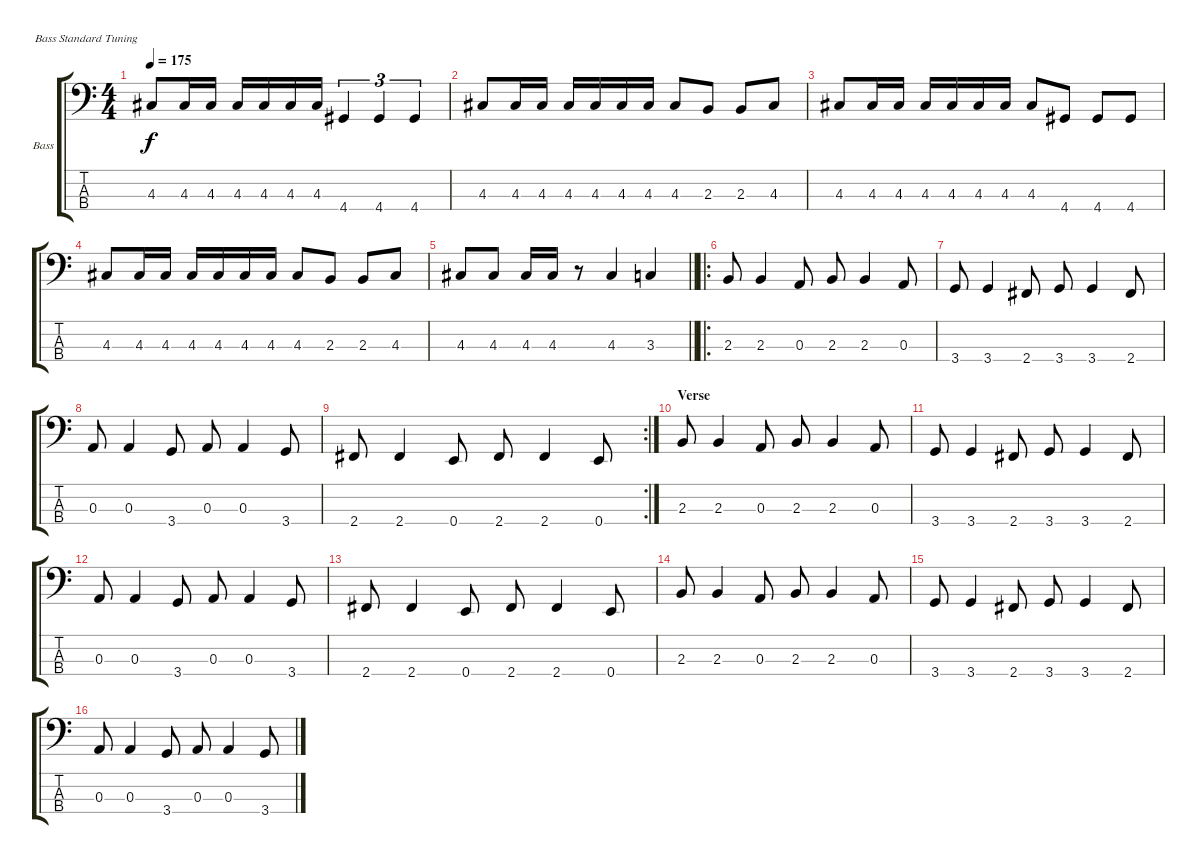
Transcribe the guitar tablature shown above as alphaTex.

\bracketExtendMode groupsimilarinstruments
\firstSystemTrackNameOrientation horizontal
\otherSystemsTrackNameOrientation horizontal
\track ("Bass" "Bass") {instrument electricbasspick}
\staff {score tabs}
\tuning (G2 D2 A1 E1)
\ts (4 4)
\tempo 175
\clef f4
\ks c
4.3.8{dy f} 4.3.16 4.3.16 4.3.16 4.3.16 4.3.16 4.3.16 4.4.4{tu (3 2)} 4.4.4{tu (3 2)} 4.4.4{tu (3 2)} |
4.3.8 4.3.16 4.3.16 4.3.16 4.3.16 4.3.16 4.3.16 4.3.8 2.3.8 2.3.8 4.3.8 |
4.3.8 4.3.16 4.3.16 4.3.16 4.3.16 4.3.16 4.3.16 4.3.8 4.4.8 4.4.8 4.4.8 |
4.3.8 4.3.16 4.3.16 4.3.16 4.3.16 4.3.16 4.3.16 4.3.8 2.3.8 2.3.8 4.3.8 |
\barLineRight lightlight
4.3.8 4.3.8 4.3.16 4.3.16 r.8 4.3.4 3.3.4 |
\ro
2.3.8 2.3.4 0.3.8 2.3.8 2.3.4 0.3.8 |
3.4.8 3.4.4 2.4.8 3.4.8 3.4.4 2.4.8 |
0.3.8 0.3.4 3.4.8 0.3.8 0.3.4 3.4.8 |
\rc 2
2.4.8 2.4.4 0.4.8 2.4.8 2.4.4 0.4.8 |
\section ("" "Verse")
2.3.8 2.3.4 0.3.8 2.3.8 2.3.4 0.3.8 |
3.4.8 3.4.4 2.4.8 3.4.8 3.4.4 2.4.8 |
0.3.8 0.3.4 3.4.8 0.3.8 0.3.4 3.4.8 |
2.4.8 2.4.4 0.4.8 2.4.8 2.4.4 0.4.8 |
2.3.8 2.3.4 0.3.8 2.3.8 2.3.4 0.3.8 |
3.4.8 3.4.4 2.4.8 3.4.8 3.4.4 2.4.8 |
0.3.8 0.3.4 3.4.8 0.3.8 0.3.4 3.4.8
